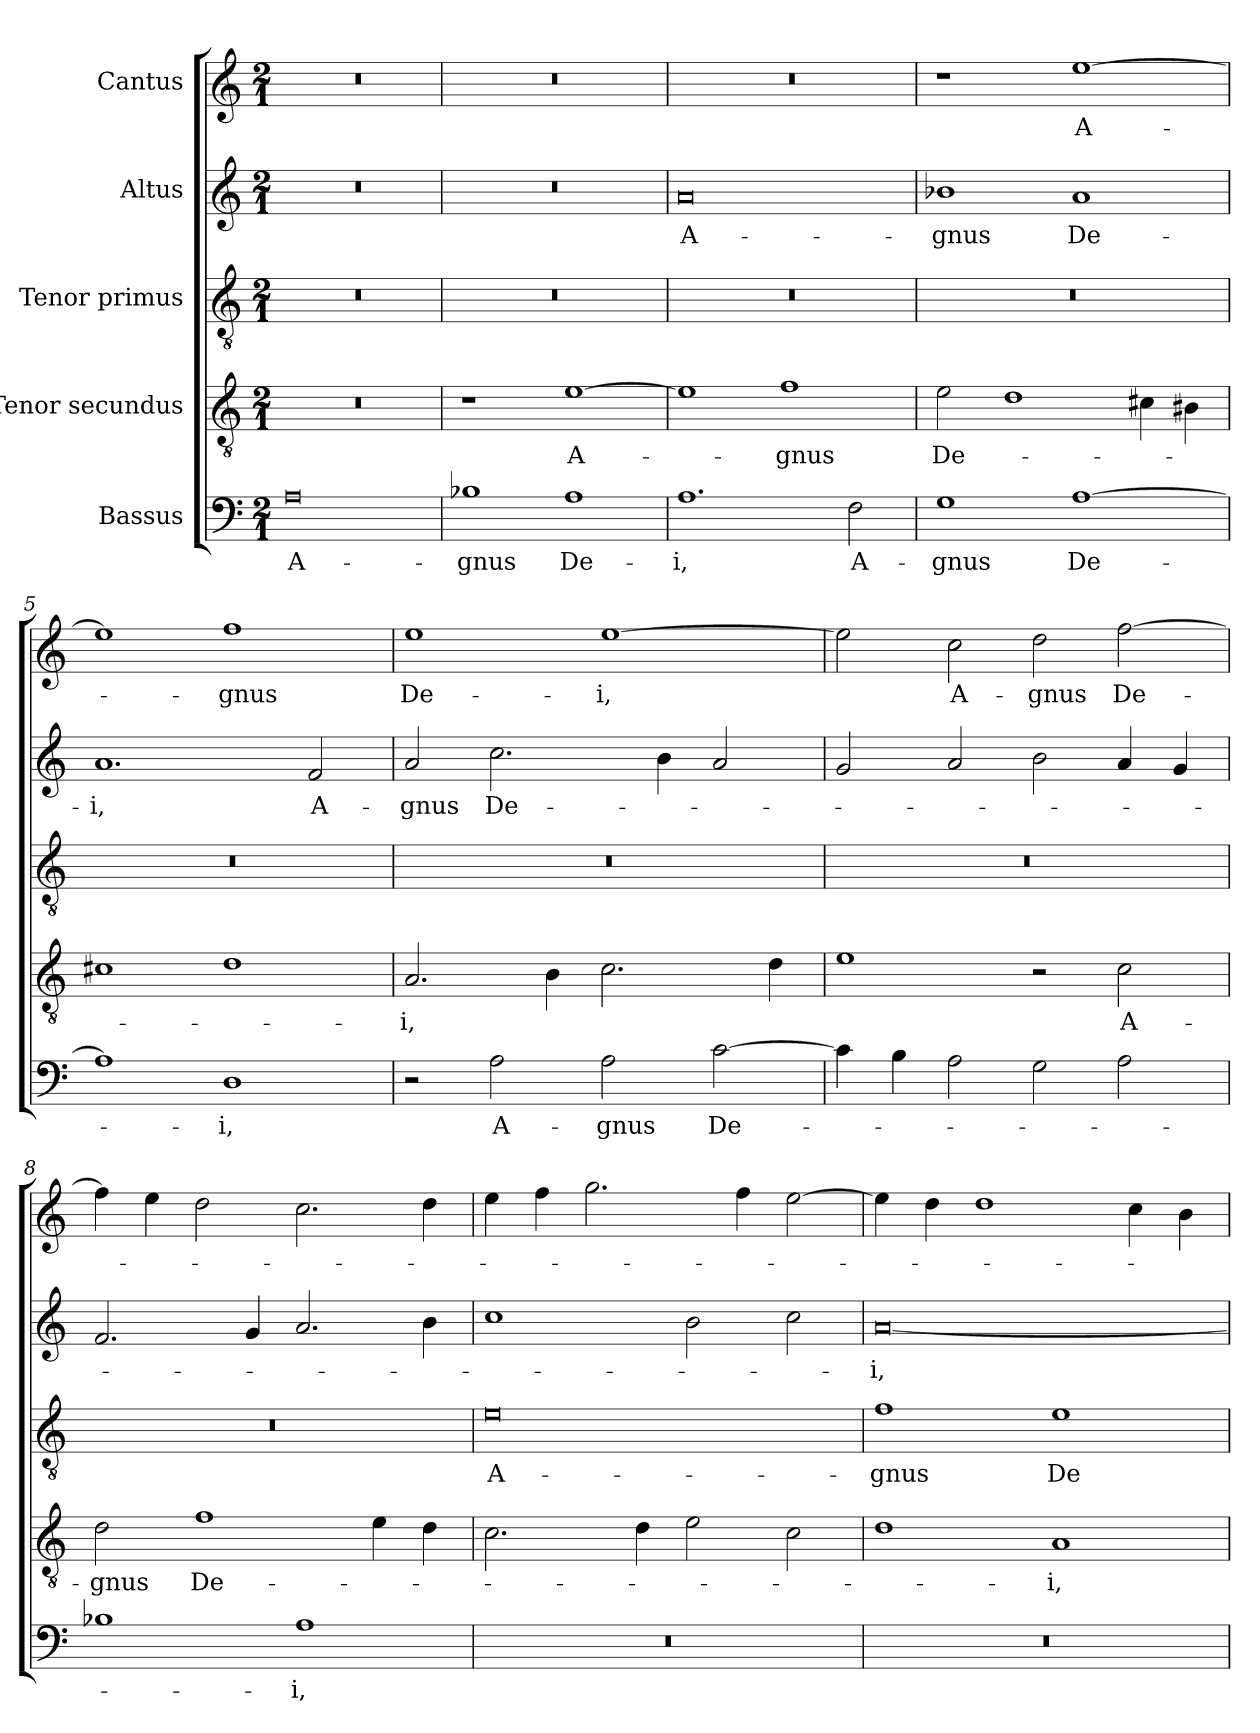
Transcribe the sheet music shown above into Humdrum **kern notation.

**kern	**text	**kern	**text	**kern	**text	**kern	**text	**kern	**text
*part5	*part5	*part4	*part4	*part3	*part3	*part2	*part2	*part1	*part1
*staff5	*staff5	*staff4	*staff4	*staff3	*staff3	*staff2	*staff2	*staff1	*staff1
*I"Bassus	*	*I"Tenor secundus	*	*I"Tenor primus	*	*I"Altus	*	*I"Cantus	*
*clefF4	*	*clefGv2	*	*clefGv2	*	*clefG2	*	*clefG2	*
*k[]	*	*k[]	*	*k[]	*	*k[]	*	*k[]	*
*M2/1	*	*M2/1	*	*M2/1	*	*M2/1	*	*M2/1	*
=1	=1	=1	=1	=1	=1	=1	=1	=1	=1
0A\	A-	0r	.	0r	.	0r	.	0r	.
=2	=2	=2	=2	=2	=2	=2	=2	=2	=2
1B-X\	-gnus	1r	.	0r	.	0r	.	0r	.
1A\	De-	[1e\	A-	.	.	.	.	.	.
=3	=3	=3	=3	=3	=3	=3	=3	=3	=3
1.A\	-i,	1e\]	.	0r	.	0a/	A-	0r	.
.	.	1f\	-gnus	.	.	.	.	.	.
2F\	A-	.	.	.	.	.	.	.	.
=4	=4	=4	=4	=4	=4	=4	=4	=4	=4
1G\	-gnus	2e\	De-	0r	.	1b-X\	-gnus	1r	.
.	.	1d\	.	.	.	.	.	.	.
[1A\	De-	.	.	.	.	1a/	De-	[1ee\	A-
.	.	4c#X\	.	.	.	.	.	.	.
.	.	4B#X\	.	.	.	.	.	.	.
=5	=5	=5	=5	=5	=5	=5	=5	=5	=5
1A\]	.	1c#X\	.	0r	.	1.a/	-i,	1ee\]	.
1D\	-i,	1d\	.	.	.	.	.	1ff\	-gnus
.	.	.	.	.	.	2f/	A-	.	.
=6	=6	=6	=6	=6	=6	=6	=6	=6	=6
2r	.	2.A/	-i,	0r	.	2a/	-gnus	1ee\	De-
2A\	A-	.	.	.	.	2.cc\	De-	.	.
.	.	4B\	.	.	.	.	.	.	.
2A\	-gnus	2.c\	.	.	.	.	.	[1ee\	-i,
.	.	.	.	.	.	4b\	.	.	.
[2c\	De-	.	.	.	.	2a/	.	.	.
.	.	4d\	.	.	.	.	.	.	.
=7	=7	=7	=7	=7	=7	=7	=7	=7	=7
4c\]	.	1e\	.	0r	.	2g/	.	2ee\]	.
4B\	.	.	.	.	.	.	.	.	.
2A\	.	.	.	.	.	2a/	.	2cc\	A-
2G\	.	2r	.	.	.	2b\	.	2dd\	-gnus
2A\	.	2c\	A-	.	.	4a/	.	[2ff\	De-
.	.	.	.	.	.	4g/	.	.	.
=8	=8	=8	=8	=8	=8	=8	=8	=8	=8
1B-X\	.	2d\	-gnus	0r	.	2.f/	.	4ff\]	.
.	.	.	.	.	.	.	.	4ee\	.
.	.	1f\	De-	.	.	.	.	2dd\	.
.	.	.	.	.	.	4g/	.	.	.
1A\	-i,	.	.	.	.	2.a/	.	2.cc\	.
.	.	4e\	.	.	.	.	.	.	.
.	.	4d\	.	.	.	4b\	.	4dd\	.
=9	=9	=9	=9	=9	=9	=9	=9	=9	=9
0r	.	2.c\	.	0e\	A-	1cc\	.	4ee\	.
.	.	.	.	.	.	.	.	4ff\	.
.	.	.	.	.	.	.	.	2.gg\	.
.	.	4d\	.	.	.	.	.	.	.
.	.	2e\	.	.	.	2b\	.	.	.
.	.	.	.	.	.	.	.	4ff\	.
.	.	2c\	.	.	.	2cc\	.	[2ee\	.
=10	=10	=10	=10	=10	=10	=10	=10	=10	=10
0r	.	1d\	.	1f\	-gnus	[0a/	-i,	4ee\]	.
.	.	.	.	.	.	.	.	4dd\	.
.	.	.	.	.	.	.	.	1dd\	.
.	.	1A/	-i,	1e\	De-	.	.	.	.
.	.	.	.	.	.	.	.	4cc\	.
.	.	.	.	.	.	.	.	4b\	.
=	=	=	=	=	=	=	=	=	=
*-	*-	*-	*-	*-	*-	*-	*-	*-	*-
